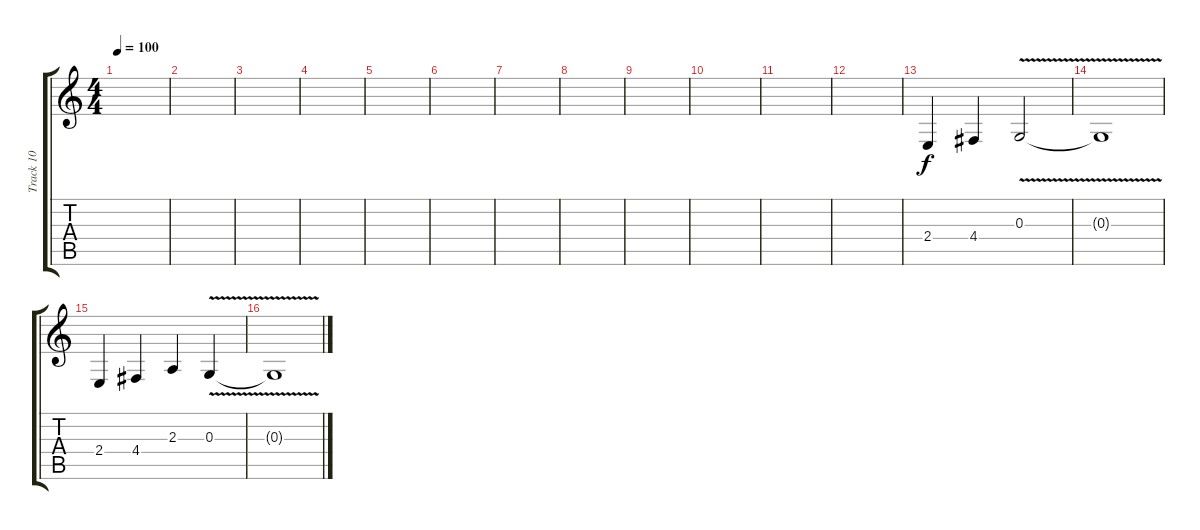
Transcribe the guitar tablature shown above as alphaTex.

\track ("Track 10" "Track 10") {instrument accordion}
\staff {score tabs}
\tuning (E4 B3 G3 D3 A2 E2) {hide}
\ts (4 4)
\tempo 100
\clef g2
\ks c
|
|
|
|
|
|
|
|
|
|
|
|
2.4.4 4.4.4 0.3{v}.2 |
0.3{t}.1 |
2.4.4 4.4.4 2.3.4 0.3{v}.4 |
0.3{t}.1
